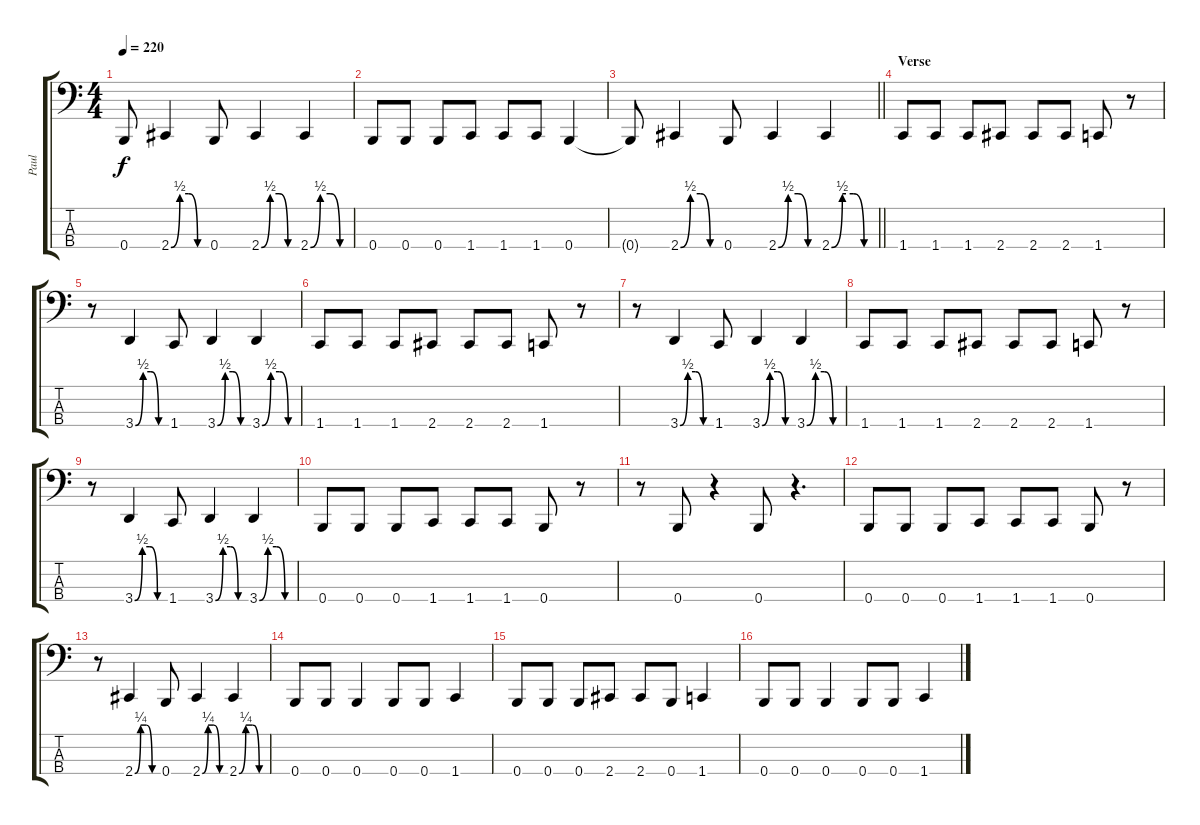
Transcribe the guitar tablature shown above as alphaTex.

\track ("Paul" "Paul") {instrument electricbasspick}
\staff {score tabs}
\tuning (E2 B1 Gb1 B0) {hide}
\ts (4 4)
\tempo 220
\clef f4
\ks c
0.4{t}.8{dy f} 2.4{be (custom 0 0 15 2 30 2 45 0 60 0)}.4 0.4.8 2.4{be (custom 0 0 15 2 30 2 45 0 60 0)}.4 2.4{be (custom 0 0 15 2 30 2 45 0 60 0)}.4 |
0.4.8 0.4.8 0.4.8 1.4.8 1.4.8 1.4.8 0.4.4 |
\barLineRight lightlight
0.4{t}.8 2.4{be (custom 0 0 15 2 30 2 45 0 60 0)}.4 0.4.8 2.4{be (custom 0 0 15 2 30 2 45 0 60 0)}.4 2.4{be (custom 0 0 15 2 30 2 45 0 60 0)}.4 |
\section ("" "Verse")
1.4.8 1.4.8 1.4.8 2.4.8 2.4.8 2.4.8 1.4.8 r.8 |
r.8 3.4{be (custom 0 0 15 2 30 2 45 0 60 0)}.4 1.4.8 3.4{be (custom 0 0 15 2 30 2 45 0 60 0)}.4 3.4{be (custom 0 0 15 2 30 2 45 0 60 0)}.4 |
1.4.8 1.4.8 1.4.8 2.4.8 2.4.8 2.4.8 1.4.8 r.8 |
r.8 3.4{be (custom 0 0 15 2 30 2 45 0 60 0)}.4 1.4.8 3.4{be (custom 0 0 15 2 30 2 45 0 60 0)}.4 3.4{be (custom 0 0 15 2 30 2 45 0 60 0)}.4 |
1.4.8 1.4.8 1.4.8 2.4.8 2.4.8 2.4.8 1.4.8 r.8 |
r.8 3.4{be (custom 0 0 15 2 30 2 45 0 60 0)}.4 1.4.8 3.4{be (custom 0 0 15 2 30 2 45 0 60 0)}.4 3.4{be (custom 0 0 15 2 30 2 45 0 60 0)}.4 |
0.4.8 0.4.8 0.4.8 1.4.8 1.4.8 1.4.8 0.4.8 r.8 |
r.8 0.4.8 r.4 0.4.8 r.4{d} |
0.4.8 0.4.8 0.4.8 1.4.8 1.4.8 1.4.8 0.4.8 r.8 |
r.8 2.4{be (custom 0 0 15 1 30 1 45 0 60 0)}.4 0.4.8 2.4{be (custom 0 0 15 1 30 1 45 0 60 0)}.4 2.4{be (custom 0 0 15 1 30 1 45 0 60 0)}.4 |
0.4.8 0.4.8 0.4.4 0.4.8 0.4.8 1.4.4 |
0.4.8 0.4.8 0.4.8 2.4.8 2.4.8 0.4.8 1.4.4 |
0.4.8 0.4.8 0.4.4 0.4.8 0.4.8 1.4.4
